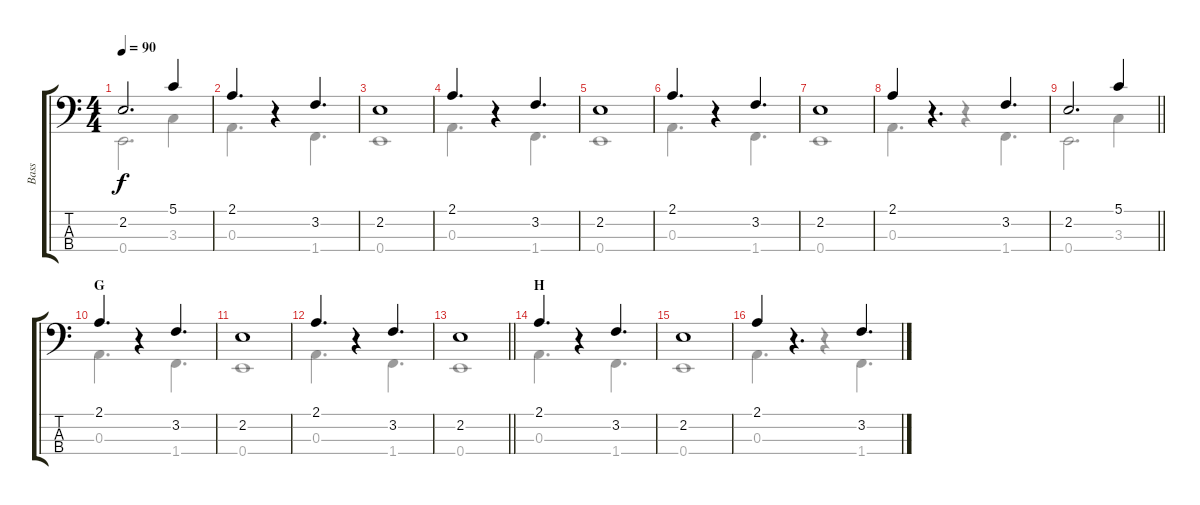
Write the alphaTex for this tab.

\track ("Bass" "Bass") {instrument electricbassfinger}
\staff {score tabs}
\tuning (G2 D2 A1 E1) {hide}
\voice
\ts (4 4)
\tempo 90
\clef f4
\ks c
2.2.2{d dy f} 5.1.4 |
2.1.4{d} r.4 3.2.4{d} |
2.2.1 |
2.1.4{d} r.4 3.2.4{d} |
2.2.1 |
2.1.4{d} r.4 3.2.4{d} |
2.2.1 |
2.1.4 r.4{d} 3.2.4{d} |
\barLineRight lightlight
2.2.2{d} 5.1.4 |
\section ("" "G")
2.1.4{d} r.4 3.2.4{d} |
2.2.1 |
2.1.4{d} r.4 3.2.4{d} |
\barLineRight lightlight
2.2.1 |
\section ("" "H")
2.1.4{d} r.4 3.2.4{d} |
2.2.1 |
2.1.4 r.4{d} 3.2.4{d}
\voice
\clef f4
\ottava regular
\simile none
\ks c
0.4.2{d dy f} 3.3.4 |
0.3.4{d} r.4 1.4.4{d} |
0.4.1 |
0.3.4{d} r.4 1.4.4{d} |
0.4.1 |
0.3.4{d} r.4 1.4.4{d} |
0.4.1 |
0.3.4{d} r.4 1.4.4{d} |
\barLineRight lightlight
0.4.2{d} 3.3.4 |
0.3.4{d} r.4 1.4.4{d} |
0.4.1 |
0.3.4{d} r.4 1.4.4{d} |
\barLineRight lightlight
0.4.1 |
0.3.4{d} r.4 1.4.4{d} |
0.4.1 |
0.3.4{d} r.4 1.4.4{d}
